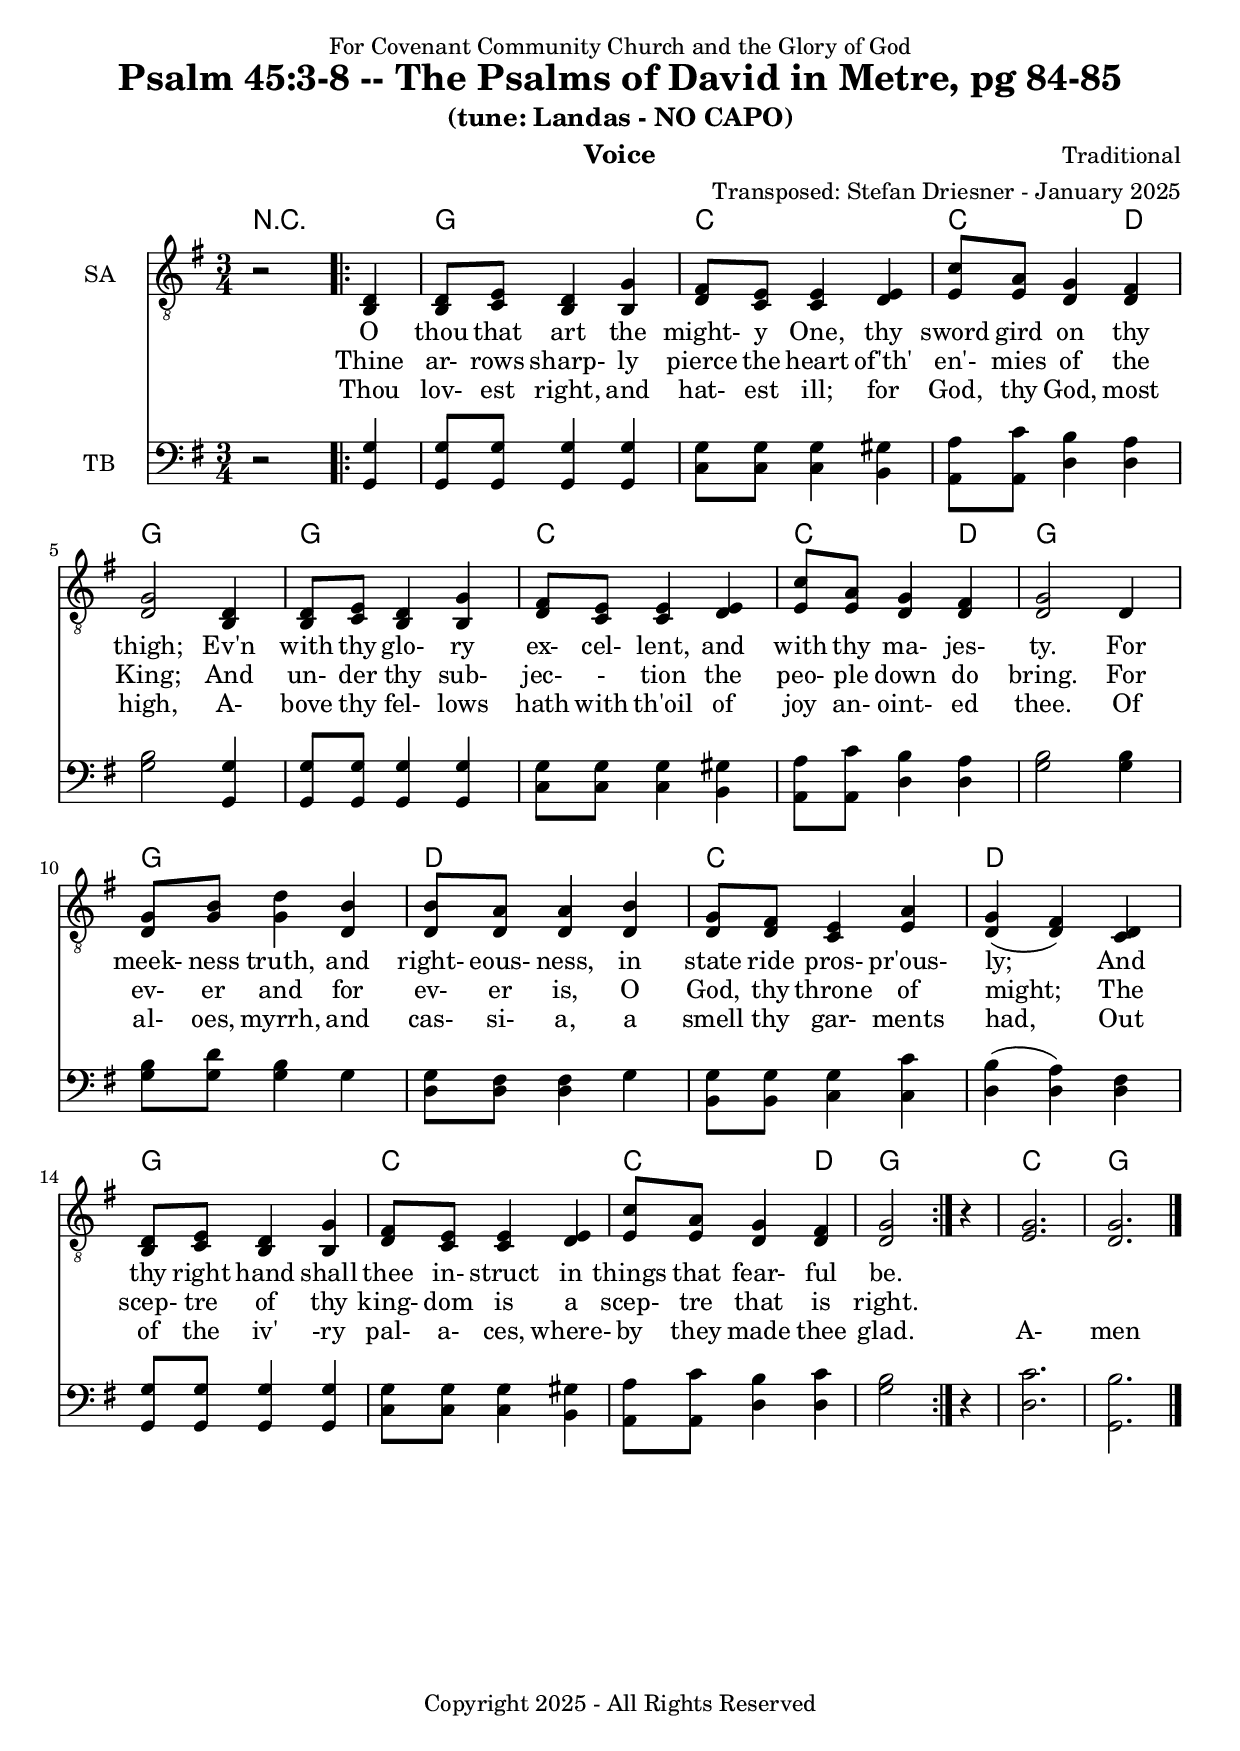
\version "2.24.1"
\language "english"

% force .mid extension for MIDI file output
#(ly:set-option 'midi-extension "mid")

\header {
  dedication = "For Covenant Community Church and the Glory of God"
  title = "Psalm 45:3-8 -- The Psalms of David in Metre, pg 84-85"
  subtitle = "(tune: Landas - NO CAPO)"
  instrument = "Voice"
  composer = "Traditional"
  arranger = "Transposed: Stefan Driesner - January 2025"
  meter = ""
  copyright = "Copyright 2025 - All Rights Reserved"
}

global = {
  \key g \major
  \numericTimeSignature
  \time 3/4
}

versesVoiceOne = \lyricmode {
  % Verse 3-4
  O thou that art the might- y One,
  thy sword gird on thy thigh;
  Ev'n with thy glo- ry ex- cel- lent,
  and with thy ma- jes- ty.
  For meek- ness truth, and right- eous- ness,
  in state ride pros- pr'ous- ly;
  And thy right hand shall thee in- struct
  in things that fear- ful be.
}

versesVoiceTwo = \lyricmode {
  % Verse 5-6
  Thine ar- rows sharp- ly pierce the heart
  of'th' en'- mies of the King;
  And un- der thy sub- jec- - tion
  the peo- ple down do bring.
  For ev- er and for ev- er is,
  O God, thy throne of might;
  The scep- tre of thy king- dom is
  a scep- tre that is right.
}

versesVoiceThree = \lyricmode {
  % Verse 7-8
  Thou lov- est right, and hat- est ill;
  for God, thy God, most high,
  A- bove thy fel- lows hath with th'oil
  of joy an- oint- ed thee.
  Of al- oes, myrrh, and cas- si- a,
  a smell thy gar- ments had,
  Out of the iv' -ry pal- a- ces,
  where- by they made thee glad.
  A- men
}

% G major  ^\markup { \fret-diagram "6-3;5-2;4-o;3-o;2-3;1-3;" }
% C9 major ^\markup { \fret-diagram "6-o;5-3;4-2;3-o;2-3;1-3;" }
% D major  ^\markup { \fret-diagram "6-x;5-o;4-o;3-2;2-3;1-2;" }

MelodyVoice = \relative c {
  \global
  \dynamicUp
  % Music follows here.
  {
    r2
    \repeat volta 2
    {
      <d >4 |
      % Verse 1
      <d  >8  <e  >8  <d  >4  <g  >4  |
      <fs >8  <e  >8  <e  >4  <e  >4  |
      <c' >8  <a  >8  <g  >4  <fs >4  |
      <g  >2                  <d  >4  |
      <d  >8  <e  >8  <d  >4  <g  >4  |
      <fs >8  <e  >8  <e  >4  <e  >4  |
      <c' >8  <a  >8  <g  >4  <fs >4  |
      <g  >2                  <d  >4  |
      <g  >8  <b  >8  <d  >4  <b  >4  |
      <b  >8  <a  >8  <a  >4  <b  >4  |
      <g  >8  <fs >8  <e  >4  <a  >4  |
      <g  >4         (<fs >4) <d  >4  |
      <d  >8  <e  >8  <d  >4  <g  >4  |
      <fs >8  <e  >8  <e  >4  <e  >4  |
      <c' >8  <a  >8  <g  >4  <fs >4  |
      <g  >2
    }
    r4
  }
  <g>2. <g>2.
  \bar "|."
}

SAVoiceVerse = {
}

SAVoice = \relative c {
  \global
  \dynamicUp
  % Music follows here.
  {
    r2    
    \repeat volta 2
    {
      <b  d >4 |
      <b  d  >8  <c  e  >8  <b  d  >4  <b  g' >4  |
      <d  fs >8  <c  e  >8  <c  e  >4  <d  e  >4  |
      <e  c' >8  <e  a  >8  <d  g  >4  <d  fs >4  |
      <d  g  >2                        <b  d  >4  |
      <b  d  >8  <c  e  >8  <b  d  >4  <b  g' >4  |
      <d  fs >8  <c  e  >8  <c  e  >4  <d  e  >4  |
      <e  c' >8  <e  a  >8  <d  g  >4  <d  fs >4  |
      <d  g  >2                        <d     >4  |
      <d  g  >8  <g  b  >8  <g  d' >4  <d  b' >4  |
      <d  b' >8  <d  a' >8  <d  a' >4  <d  b' >4  |
      <d  g  >8  <d  fs >8  <c  e  >4  <e  a  >4  |
      <d  g  >4            (<d  fs >4) <c  d  >4  |
      <b  d  >8  <c  e  >8  <b  d  >4  <b  g' >4  |
      <d  fs >8  <c  e  >8  <c  e  >4  <d  e  >4  |
      <e  c' >8  <e  a  >8  <d  g  >4  <d  fs >4  |
      <d  g  >2
    }
    r4
  }
  <e  g  >2. <d  g  >2.
  \bar "|."
}

TBVoice = \relative c {
  \global
  \dynamicUp
  % Music follows here.
  {
    r2
    \repeat volta 2
    {
      <g  g' >4 |
      <g  g' >8  <g  g' >8  <g  g' >4  <g  g' >4  |
      <c  g' >8  <c  g' >8  <c  g' >4  <b  gs'>4  |
      <a  a' >8  <a  c' >8  <d  b' >4  <d  a' >4  |
      <g  b  >2                        <g, g' >4  |
      <g  g' >8  <g  g' >8  <g  g' >4  <g  g' >4  |
      <c  g' >8  <c  g' >8  <c  g' >4  <b  gs'>4  |
      <a  a' >8  <a  c' >8  <d  b' >4  <d  a' >4  |
      <g  b  >2                        <g  b  >4  |
      <g  b  >8  <g  d' >8  <g  b  >4  <g     >4  |
      <d  g  >8  <d  fs >8  <d  fs >4  <g     >4  |
      <b, g' >8  <b  g' >8  <c  g' >4  <c  c' >4  |
      <d  b'  >4           (<d  a' >4) <d  fs >4  |
      <g, g'  >8 <g  g' >8  <g  g' >4  <g  g' >4  |
      <c  g' >8  <c  g' >8  <c  g' >4  <b  gs'>4  |
      <a  a' >8  <a  c' >8  <d  b' >4  <d  c' >4  |
      <g  b  >2
    }
    r4
  }
  <d  c'  >2. <g,  b'  >2.
  \bar "|."
}

Chords = \new ChordNames {
  \chordmode {
    r2.
    <g>2. <c>2. <c>2  <d>4 <g>2.
    <g>2. <c>2. <c>2  <d>4 <g>2.
    <g>2. <d>2. <c>2.      <d>2. 
    <g>2. <c>2. <c>2  <d>4 <g>2.
    <c>  <g>
  }
}

MelodyVoicePart = \new Staff \with {
  instrumentName = "Melody"
  midiInstrument = "Voice Oohs"
} { \clef "treble_8" \MelodyVoice }
\addlyrics { \versesVoiceOne }
\addlyrics { \versesVoiceTwo }
\addlyrics { \versesVoiceThree }

SAVoicePart = \new Staff \with {
  instrumentName = "SA"
  midiInstrument = "Voice Oohs"
} { \clef "treble_8" \SAVoice }
\addlyrics { \versesVoiceOne }
\addlyrics { \versesVoiceTwo }
\addlyrics { \versesVoiceThree }

TBVoicePart = \new Staff \with {
  instrumentName = "TB"
  midiInstrument = "Voice Oohs"
} { \clef bass \TBVoice }

\score {
  <<
    \Chords
    % \MelodyVoicePart    
    \SAVoicePart
    \TBVoicePart
  >>
  \layout { }
  \midi {
    \context {
      \Score
      tempoWholesPerMinute = #(ly:make-moment 100 2)
    }
  }
}

%\markup {
%  \fill-line {
%    {
%      \column {
%        \left-align {
%	  "    Amen"
%        }
%      }
%    }
%  }
%}